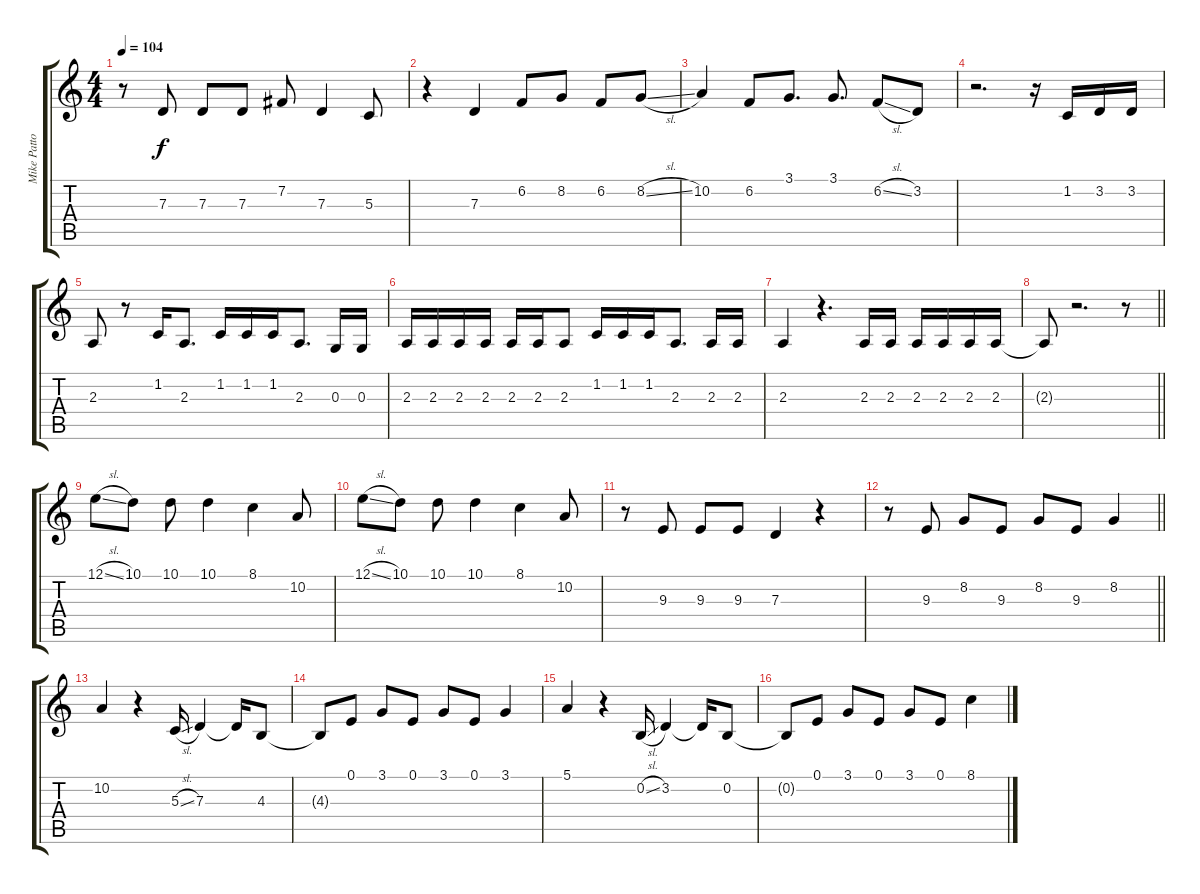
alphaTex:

\track ("Mike Patton - Voice 1" "Mike Patto") {instrument lead1square}
\staff {score tabs}
\tuning (E4 B3 G3 D3 A2 E2) {hide}
\ts (4 4)
\tempo 104
\clef g2
\ks c
r.8{dy f} 7.3.8 7.3.8 7.3.8 7.2.8 7.3.4 5.3.8 |
r.4 7.3.4 6.2.8 8.2.8 6.2.8 8.2{sl}.8 |
10.2.4 6.2.8 3.1.8{d} 3.1.8{d} 6.2{sl}.8 3.2.8 |
r.2{d} r.16 1.2.16 3.2.16 3.2.16 |
2.3.8 r.8 1.2.16 2.3.8{d} 1.2.16 1.2.16 1.2.16 2.3.8{d} 0.3.16 0.3.16 |
2.3.16 2.3.16 2.3.16 2.3.16 2.3.16 2.3.16 2.3.8 1.2.16 1.2.16 1.2.16 2.3.8{d} 2.3.16 2.3.16 |
2.3.4 r.4{d} 2.3.16 2.3.16 2.3.16 2.3.16 2.3.16 2.3.16 |
\barLineRight lightlight
2.3{t}.8 r.2{d} r.8 |
12.1{sl}.8 10.1.8 10.1.8 10.1.4 8.1.4 10.2.8 |
12.1{sl}.8 10.1.8 10.1.8 10.1.4 8.1.4 10.2.8 |
r.8 9.3.8 9.3.8 9.3.8 7.3.4 r.4 |
\barLineRight lightlight
r.8 9.3.8 8.2.8 9.3.8 8.2.8 9.3.8 8.2.4 |
10.2.4 r.4 5.3{sl}.16 7.3.4 7.3{t}.16 4.3.8 |
4.3{t}.8 0.1.8 3.1.8 0.1.8 3.1.8 0.1.8 3.1.4 |
5.1.4 r.4 0.2{sl}.16 3.2.4 3.2{t}.16 0.2.8 |
0.2{t}.8 0.1.8 3.1.8 0.1.8 3.1.8 0.1.8 8.1.4
